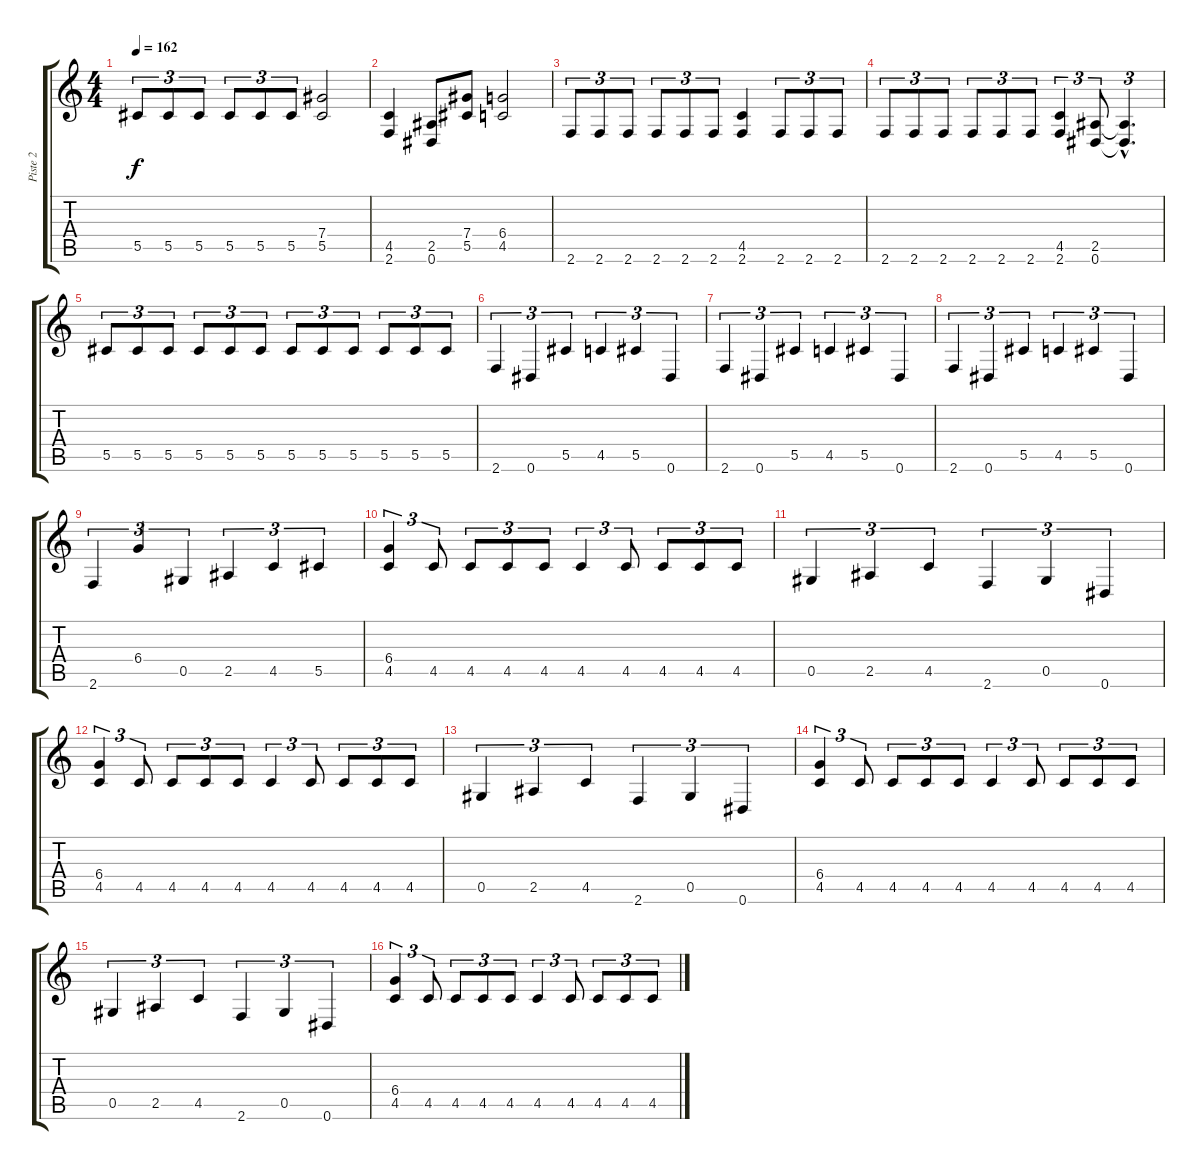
\track ("Piste 2" "Piste 2") {instrument distortionguitar}
\staff {score tabs}
\tuning (Eb4 Bb3 Gb3 Db3 Ab2 Eb2) {hide}
\ts (4 4)
\tempo 162
\clef g2
\ks c
5.5.8{tu (3 2) dy f} 5.5.8{tu (3 2)} 5.5.8{tu (3 2)} 5.5.8{tu (3 2)} 5.5.8{tu (3 2)} 5.5.8{tu (3 2)} (7.4 5.5).2 |
(4.5 2.6).4 (2.5 0.6).8 (7.4 5.5).8 (6.4 4.5).2 |
2.6.8{tu (3 2)} 2.6.8{tu (3 2)} 2.6.8{tu (3 2)} 2.6.8{tu (3 2)} 2.6.8{tu (3 2)} 2.6.8{tu (3 2)} (4.5 2.6).4 2.6.8{tu (3 2)} 2.6.8{tu (3 2)} 2.6.8{tu (3 2)} |
2.6.8{tu (3 2)} 2.6.8{tu (3 2)} 2.6.8{tu (3 2)} 2.6.8{tu (3 2)} 2.6.8{tu (3 2)} 2.6.8{tu (3 2)} (4.5 2.6).4{tu (3 2)} (2.5 0.6).8{tu (3 2)} (2.5{hac t} 0.6{hac t}).4{d tu (3 2)} |
5.5.8{tu (3 2)} 5.5.8{tu (3 2)} 5.5.8{tu (3 2)} 5.5.8{tu (3 2)} 5.5.8{tu (3 2)} 5.5.8{tu (3 2)} 5.5.8{tu (3 2)} 5.5.8{tu (3 2)} 5.5.8{tu (3 2)} 5.5.8{tu (3 2)} 5.5.8{tu (3 2)} 5.5.8{tu (3 2)} |
2.6.4{tu (3 2)} 0.6.4{tu (3 2)} 5.5.4{tu (3 2)} 4.5.4{tu (3 2)} 5.5.4{tu (3 2)} 0.6.4{tu (3 2)} |
2.6.4{tu (3 2)} 0.6.4{tu (3 2)} 5.5.4{tu (3 2)} 4.5.4{tu (3 2)} 5.5.4{tu (3 2)} 0.6.4{tu (3 2)} |
2.6.4{tu (3 2)} 0.6.4{tu (3 2)} 5.5.4{tu (3 2)} 4.5.4{tu (3 2)} 5.5.4{tu (3 2)} 0.6.4{tu (3 2)} |
2.6.4{tu (3 2)} 6.4.4{tu (3 2)} 0.5.4{tu (3 2)} 2.5.4{tu (3 2)} 4.5.4{tu (3 2)} 5.5.4{tu (3 2)} |
(6.4 4.5).4{tu (3 2)} 4.5.8{tu (3 2)} 4.5.8{tu (3 2)} 4.5.8{tu (3 2)} 4.5.8{tu (3 2)} 4.5.4{tu (3 2)} 4.5.8{tu (3 2)} 4.5.8{tu (3 2)} 4.5.8{tu (3 2)} 4.5.8{tu (3 2)} |
0.5.4{tu (3 2)} 2.5.4{tu (3 2)} 4.5.4{tu (3 2)} 2.6.4{tu (3 2)} 0.5.4{tu (3 2)} 0.6.4{tu (3 2)} |
(6.4 4.5).4{tu (3 2)} 4.5.8{tu (3 2)} 4.5.8{tu (3 2)} 4.5.8{tu (3 2)} 4.5.8{tu (3 2)} 4.5.4{tu (3 2)} 4.5.8{tu (3 2)} 4.5.8{tu (3 2)} 4.5.8{tu (3 2)} 4.5.8{tu (3 2)} |
0.5.4{tu (3 2)} 2.5.4{tu (3 2)} 4.5.4{tu (3 2)} 2.6.4{tu (3 2)} 0.5.4{tu (3 2)} 0.6.4{tu (3 2)} |
(6.4 4.5).4{tu (3 2)} 4.5.8{tu (3 2)} 4.5.8{tu (3 2)} 4.5.8{tu (3 2)} 4.5.8{tu (3 2)} 4.5.4{tu (3 2)} 4.5.8{tu (3 2)} 4.5.8{tu (3 2)} 4.5.8{tu (3 2)} 4.5.8{tu (3 2)} |
0.5.4{tu (3 2)} 2.5.4{tu (3 2)} 4.5.4{tu (3 2)} 2.6.4{tu (3 2)} 0.5.4{tu (3 2)} 0.6.4{tu (3 2)} |
(6.4 4.5).4{tu (3 2)} 4.5.8{tu (3 2)} 4.5.8{tu (3 2)} 4.5.8{tu (3 2)} 4.5.8{tu (3 2)} 4.5.4{tu (3 2)} 4.5.8{tu (3 2)} 4.5.8{tu (3 2)} 4.5.8{tu (3 2)} 4.5.8{tu (3 2)}
